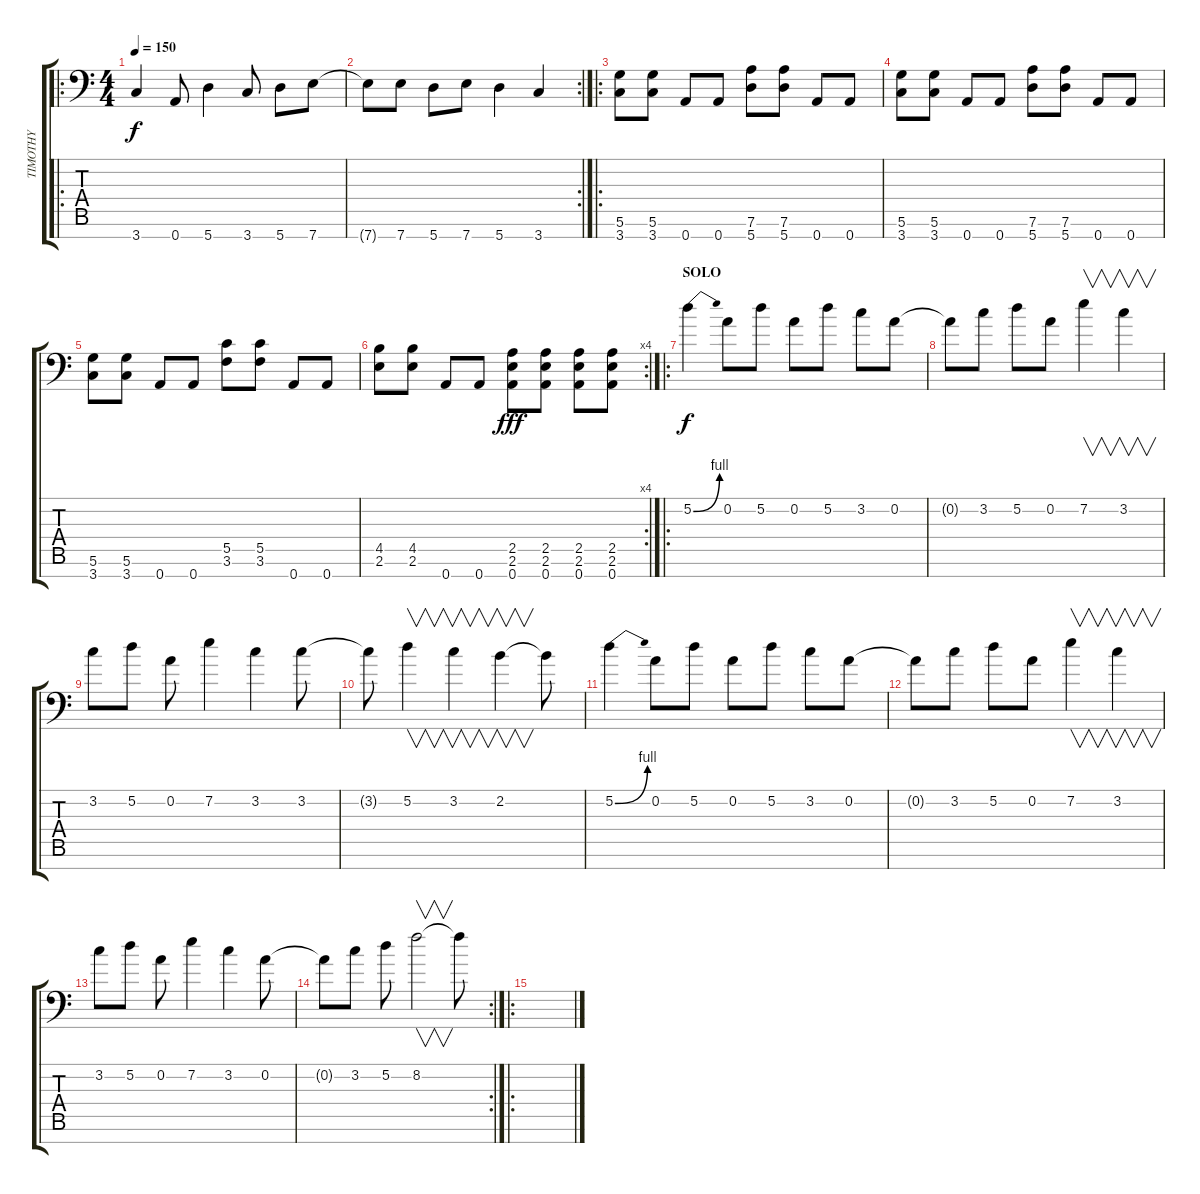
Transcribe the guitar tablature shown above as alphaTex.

\track ("TIMOTHY" "TIMOTHY") {instrument distortionguitar}
\staff {score tabs}
\tuning (D4 A3 F3 C3 G2 D2 A1) {hide}
\ro
\ts (4 4)
\tempo 150
\clef f4
\ks c
3.7.4{dy f} 0.7.8 5.7.4 3.7.8 5.7.8 7.7.8 |
\rc 2
7.7{t}.8 7.7.8 5.7.8 7.7.8 5.7.4 3.7.4 |
\ro
(5.6 3.7).8 (5.6 3.7).8 0.7.8 0.7.8 (7.6 5.7).8 (7.6 5.7).8 0.7.8 0.7.8 |
(5.6 3.7).8 (5.6 3.7).8 0.7.8 0.7.8 (7.6 5.7).8 (7.6 5.7).8 0.7.8 0.7.8 |
(5.6 3.7).8 (5.6 3.7).8 0.7.8 0.7.8 (5.5 3.6).8 (5.5 3.6).8 0.7.8 0.7.8 |
\rc 4
(4.5 2.6).8 (4.5 2.6).8 0.7.8 0.7.8 (2.5 2.6 0.7).8{dy fff} (2.5 2.6 0.7).8 (2.5 2.6 0.7).8 (2.5 2.6 0.7).8 |
\ro
\section ("" "SOLO")
5.2{be (bend 0 0 60 4)}.4{dy f} 0.2.8 5.2.8 0.2.8 5.2.8 3.2.8 0.2.8 |
0.2{t}.8 3.2.8 5.2.8 0.2.8 7.2.4{v} 3.2.4{v} |
3.2.8 5.2.8 0.2.8 7.2.4 3.2.4 3.2.8 |
3.2{t}.8 5.2.4{v} 3.2.4{v} 2.2.4{v} 2.2{t}.8 |
5.2{be (bend 0 0 60 4)}.4 0.2.8 5.2.8 0.2.8 5.2.8 3.2.8 0.2.8 |
0.2{t}.8 3.2.8 5.2.8 0.2.8 7.2.4{v} 3.2.4{v} |
3.2.8 5.2.8 0.2.8 7.2.4 3.2.4 0.2.8 |
\rc 2
0.2{t}.8 3.2.8 5.2.8 8.2.2{v} 8.2{t}.8 |
\ro
